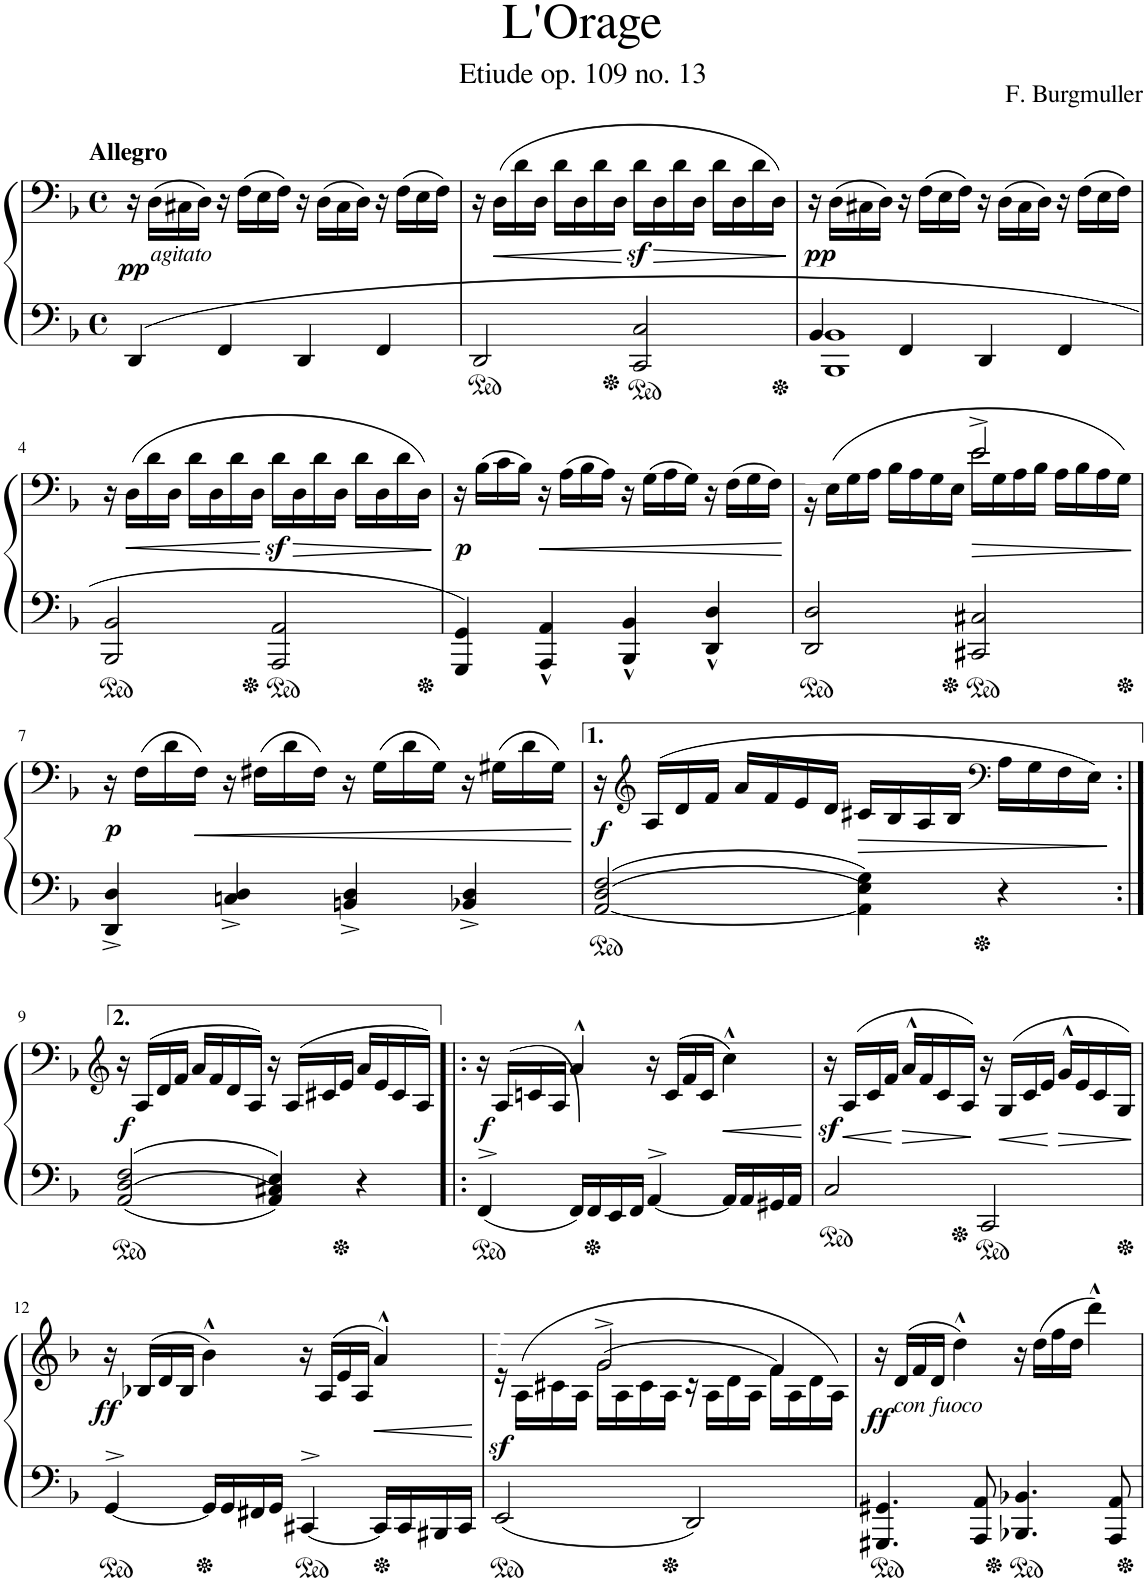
**kern	**kern	**dynam
*part1	*part1	*part1
*staff2	*staff1	*staff1/2
*I"Piano	*	*
*I'Pno.	*	*
*clefF4	*clefF4	*
*k[b-]	*k[b-]	*
*M4/4	*M4/4	*
*met(c)	*met(c)	*
=1	=1	=1
!	!LO:TX:a:B:t=Allegro	!
!	!	!LO:DY:b
4DD/	16r	pp
!	!LO:TX:b:i:t=agitato	!
.	(16D\LL	.
.	16C#X\	.
.	16D\JJ)	.
4FF/	16r	.
.	(16F\LL	.
.	16E\	.
.	16F\JJ)	.
4DD/	16r	.
.	(16D\LL	.
.	16C#\	.
.	16D\JJ)	.
4FF/	16r	.
.	(16F\LL	.
.	16E\	.
.	16F\JJ)	.
=2	=2	=2
2DD/	16r	.
!	!	!LO:HP:b
.	(16D\LL	<
.	16d\	.
.	16D\JJ	.
.	16d\LL	.
.	16D\	.
.	16d\	.
.	16D\JJ	.
2CC/ 2C/	16dz<\LL	[
!	!	!LO:HP:b
.	16D\	>
.	16d\	.
.	16D\JJ	.
.	16d\LL	.
.	16D\	.
.	16d\	.
.	16D\JJ)	.
.	.	]
=3	=3	=3
*^	*	*
!	!	!	!LO:DY:b
4BB-/	1BBB- 1BB-	16r	pp
.	.	(16D\LL	.
.	.	16C#X\	.
.	.	16D\JJ)	.
4FF/	.	16r	.
.	.	(16F\LL	.
.	.	16E\	.
.	.	16F\JJ)	.
4DD/	.	16r	.
.	.	(16D\LL	.
.	.	16C#\	.
.	.	16D\JJ)	.
4FF/	.	16r	.
.	.	(16F\LL	.
.	.	16E\	.
.	.	16F\JJ)	.
*v	*v	*	*
!!LO:LB:g=z
=4	=4	=4
2BBB-/ 2BB-/	16r	.
!	!	!LO:HP:b
.	(16D\LL	<
.	16d\	.
.	16D\JJ	.
.	16d\LL	.
.	16D\	.
.	16d\	.
.	16D\JJ	[
2AAA/ 2AA/	16dz<\LL	.
!	!	!LO:HP:b
.	16D\	>
.	16d\	.
.	16D\JJ	.
.	16d\LL	.
.	16D\	.
.	16d\	.
.	16D\JJ)	.
.	.	]
=5	=5	=5
!	!	!LO:DY:b
4GGG/ 4GG/	16r	p
.	(16B-\LL	.
.	16c\	.
.	16B-\JJ)	.
!	!	!LO:HP:b
4AAA/^^ 4AA/^^	16r	<
.	(16A\LL	.
.	16B-\	.
.	16A\JJ)	.
4BBB-/^^ 4BB-/^^	16r	.
.	(16G\LL	.
.	16A\	.
.	16G\JJ)	.
4DD/^^ 4D/^^	16r	.
.	(16F\LL	.
.	16G\	.
.	16F\JJ)	.
.	.	[
=6	=6	=6
*	*^	*
2DD/ 2D/	2r	16r	.
.	.	(>16E\LL	.
.	.	16G\	.
.	.	16A\JJ	.
.	.	16B-\LL	.
.	.	16A\	.
.	.	16G\	.
.	.	16E\JJ	.
!	!	!LO:N:head=open	!LO:HP:b
2CC#X/ 2C#X/	2e/	16e^>\LL	>
.	.	16G\	.
.	.	16A\	.
.	.	16B-\JJ	.
.	.	16A\LL	.
.	.	16B-\	.
.	.	16A\	.
.	.	16G\JJ)	.
*	*v	*v	*
.	.	]
!!LO:LB:g=z
=7	=7	=7
!	!	!LO:DY:b
4DD/^ 4D/^	16r	p
.	(16F\LL	.
.	16d\	.
!	!	!LO:HP:b
.	16F\JJ)	<
4Cn/^ 4D/^	16r	.
.	(16F#X\LL	.
.	16d\	.
.	16F#\JJ)	.
4BBn/^ 4D/^	16r	.
.	(16G\LL	.
.	16d\	.
.	16G\JJ)	.
4BB-X/^ 4D/^	16r	.
.	(16G#X\LL	.
.	16d\	.
.	16G#\JJ)	.
.	.	[
=8	=8	=8
!	!	!LO:DY:b
[2AA/ 2D/ 2F/	16r	f
*	*clefG2	*
.	(16A/LL	.
.	16d/	.
.	16f/JJ	.
.	16a/LL	.
.	16f/	.
.	16e/	.
.	16d/JJ	.
!	!	!LO:HP:b
4AA\] 4E\ 4G\	16c#X/LL	>
.	16B-/	.
.	16A/	.
.	16B-/JJ	.
*	*clefF4	*
4r	16A\LL	.
.	16G\	.
.	16F\	.
.	16E\JJ)	.
.	.	]
!!LO:LB:g=z
=9:|!	=9:|!	=9:|!
*	*clefG2	*
!	!	!LO:DY:b
2AA/ 2D/ 2F/	16r	f
.	(>16A/LL	.
.	16d/	.
.	16f/JJ	.
.	16a/LL	.
.	16f/	.
.	16d/	.
.	16A/JJ)	.
4AA/ 4C#X/ 4E/	16r	.
.	(>16A/LL	.
.	16c#X/	.
.	16e/JJ	.
4r	16a/LL	.
.	16e/	.
.	16c#/	.
.	16A/JJ)	.
=10!|:	=10!|:	=10!|:
!	!	!LO:DY:b
4FF^>/	16r	f
.	(>16A/LL	.
.	16cn/	.
.	16A/JJ	.
16FF/LL)	4a^^/	.
16FF/	.	.
16EE/	.	.
16FF/JJ	.	.
[4AA^>/	16r	.
.	(16c/LL	.
.	16f/	.
.	16c/JJ	.
!	!	!LO:HP:b
16AA/LL]	4cc^^\)	<
16AA/	.	.
16GG#X/	.	.
16AA/JJ	.	.
.	.	[
=11	=11	=11
!	!	!LO:DY:b
2C/	16r	sf
!	!	!LO:HP:b
.	(>16A/LL	<
.	16c/	.
.	16f/JJ	.
!	!	!LO:HP:n=1:b
.	16a^^/LL	[ >
.	16f/	.
.	16c/	.
.	16A/JJ)	.
2CC/	16r	]
!	!	!LO:HP:b
.	(>16G/LL	<
.	16c/	.
.	16e/JJ	.
!	!	!LO:HP:n=1:b
.	16g^^/LL	[ >
.	16e/	.
.	16c/	.
.	16G/JJ)	.
.	.	]
!!LO:LB:g=z
=12	=12	=12
!	!	!LO:DY:b
[4GG^>/	16r	ff
.	(16B-X/LL	.
.	16d/	.
.	16B-/JJ	.
16GG/LL]	4b-^^\)	.
16GG/	.	.
16FF#X/	.	.
16GG/JJ	.	.
[4CC#X^>/	16r	.
.	(>16A/LL	.
.	16e/	.
.	16A/JJ	.
!	!	!LO:HP:b
16CC#/LL]	4a^^/)	<
16CC#/	.	.
16BBB#X/	.	.
16CC#/JJ	.	.
.	.	[
=13	=13	=13
*	*^	*
!	!	!	!LO:DY:b
2EE/	4r	16r	sf
.	.	(>16A\LL	.
.	.	16c#X\	.
.	.	16A\JJ	.
!	!	!LO:N:head=open	!
.	2g/	(>16g^>\LL	.
.	.	16A\	.
.	.	16c#\	.
.	.	16A\JJ	.
2DD/	.	16r	.
.	.	16A\LL	.
.	.	16d\	.
.	.	16A\JJ	.
.	4f/	16f\LL)	.
.	.	16A\	.
.	.	16d\	.
.	.	16A\JJ)	.
=14	=14	=14	=14
!	!	!	!LO:DY:b
*	*v	*v	*
4.GGG#X/ 4.GG#X/	16r	ff
!	!LO:TX:b:i:t=con fuoco	!
.	(16d/LL	.
.	16f/	.
.	16d/JJ	.
.	4dd^^\)	.
8AAA/ 8AA/	.	.
4.BBB-X/ 4.BB-X/	16r	.
.	(16dd\LL	.
.	16ff\	.
.	16dd\JJ	.
.	4ddd^^\)	.
8AAA/ 8AA/	.	.
=	=	=
*-	*-	*-
